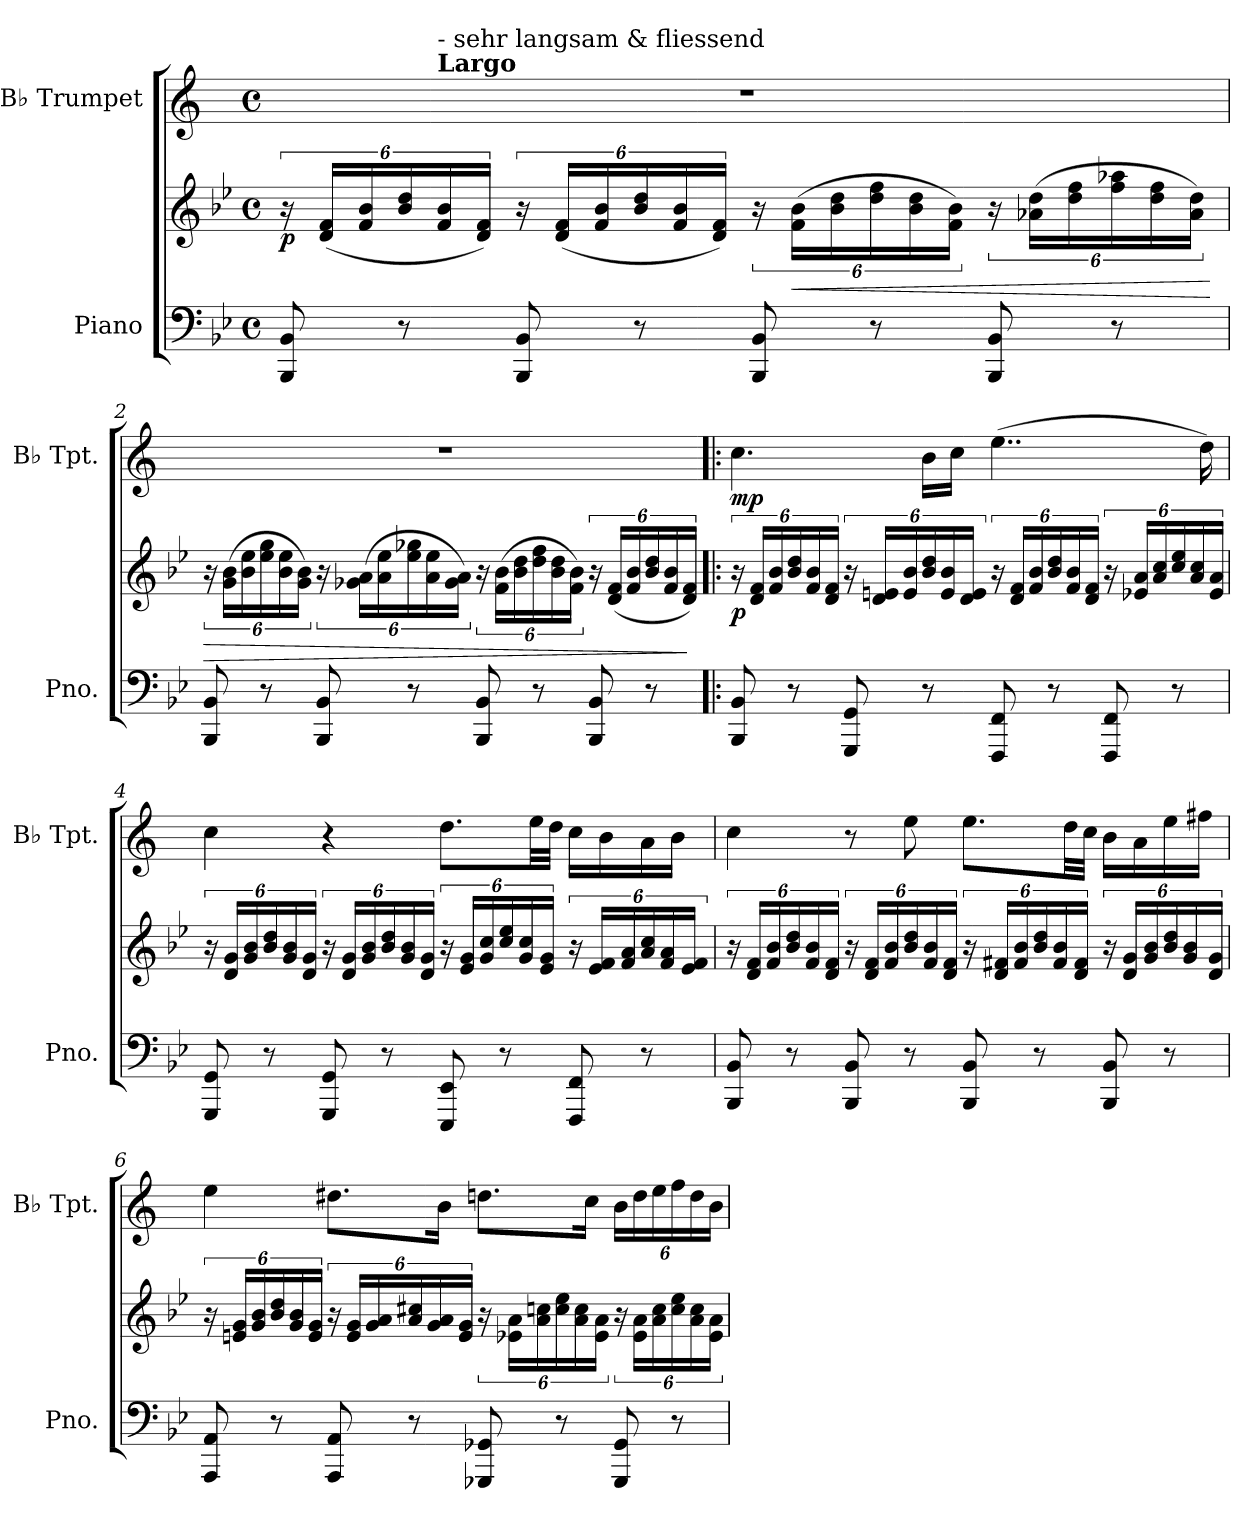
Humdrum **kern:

**kern	**kern	**dynam	**kern	**dynam
*part2	*part2	*part2	*part1	*part1
*staff3	*staff2	*staff2/3	*staff1	*staff1
*I"Piano	*	*	*I"B♭ Trumpet	*
*I'Pno.	*	*	*I'B♭ Tpt.	*
*clefF4	*clefG2	*	*clefG2	*
*	*	*	*ITrd1c2	*
*k[b-e-]	*k[b-e-]	*	*k[b-e-]	*
*M4/4	*M4/4	*	*M4/4	*
*met(c)	*met(c)	*	*met(c)	*
*MM30	*MM30	*	*MM30	*
=1	=1	=1	=1	=1
!	!	!LO:DY:b	!	!
*	*	*	*^	*
8BBB-/ 8BB-/	24r	p	1r	6ryy	.
.	(<24d/ 24f/LL	.	.	.	.
.	24f/ 24b-/	.	.	.	.
8r	24b-/ 24dd/	.	.	.	.
!	!	!	!	!LO:TX:B:t=Largo	!
!	!	!	!	!LO:TX:t=-   sehr langsam & fliessend	!
.	24f/ 24b-/	.	.	3%2ryy	.
.	24d/ 24f/JJ)	.	.	.	.
8BBB-/ 8BB-/	24r	.	.	.	.
.	(<24d/ 24f/LL	.	.	.	.
.	24f/ 24b-/	.	.	.	.
8r	24b-/ 24dd/	.	.	.	.
.	24f/ 24b-/	.	.	.	.
.	24d/ 24f/JJ)	.	.	.	.
8BBB-/ 8BB-/	24r	.	.	.	.
!	!	!LO:HP:b	!	!	!
.	(>24f\ 24b-\LL	<	.	.	.
.	24b-\ 24dd\	.	.	.	.
8r	24dd\ 24ff\	.	.	.	.
.	24b-\ 24dd\	.	.	.	.
.	24f\ 24b-\JJ)	.	.	.	.
8BBB-/ 8BB-/	24r	.	.	.	.
.	(>24a-X\ 24dd\LL	.	.	.	.
.	24dd\ 24ff\	.	.	6ryy	.
8r	24ff\ 24aa-X\	.	.	.	.
.	24dd\ 24ff\	.	.	.	.
.	24a-\ 24dd\JJ)	.	.	.	.
.	.	[	.	.	.
!!LO:LB:g=z
=2	=2	=2	=2	=2	=2
!	!	!LO:HP:b	!	!	!
*	*	*	*v	*v	*
8BBB-/ 8BB-/	24r	>	1r	.
.	(>24g\ 24b-\LL	.	.	.
.	24b-\ 24ee-\	.	.	.
8r	24ee-\ 24gg\	.	.	.
.	24b-\ 24ee-\	.	.	.
.	24g\ 24b-\JJ)	.	.	.
8BBB-/ 8BB-/	24r	.	.	.
.	(>24g-X\ 24a\LL	.	.	.
.	24a\ 24ee-\	.	.	.
8r	24ee-\ 24gg-X\	.	.	.
.	24a\ 24ee-\	.	.	.
.	24g-\ 24a\JJ)	.	.	.
8BBB-/ 8BB-/	24r	.	.	.
.	(>24f\ 24b-\LL	.	.	.
.	24b-\ 24dd\	.	.	.
8r	24dd\ 24ff\	.	.	.
.	24b-\ 24dd\	.	.	.
.	24f\ 24b-\JJ)	.	.	.
8BBB-/ 8BB-/	24r	.	.	.
.	(<24d/ 24f/LL	.	.	.
.	24f/ 24b-/	.	.	.
8r	24b-/ 24dd/	.	.	.
.	24f/ 24b-/	.	.	.
.	24d/ 24f/JJ)	.	.	.
.	.	]	.	.
!!LO:LB:g=z
=3!|:	=3!|:	=3!|:	=3!|:	=3!|:
!	!	!LO:DY:b	!	!LO:DY:b
8BBB-/ 8BB-/	24r	p	4.b-\	mp
.	24d/ 24f/LL	.	.	.
.	24f/ 24b-/	.	.	.
8r	24b-/ 24dd/	.	.	.
.	24f/ 24b-/	.	.	.
.	24d/ 24f/JJ	.	.	.
8GGG/ 8GG/	24r	.	.	.
.	24d/ 24en/LL	.	.	.
.	24e/ 24b-/	.	.	.
8r	24b-/ 24dd/	.	16a\LL	.
.	24e/ 24b-/	.	.	.
.	.	.	16b-\JJ	.
.	24d/ 24e/JJ	.	.	.
8FFF/ 8FF/	24r	.	(>4..dd\	.
.	24d/ 24f/LL	.	.	.
.	24f/ 24b-/	.	.	.
8r	24b-/ 24dd/	.	.	.
.	24f/ 24b-/	.	.	.
.	24d/ 24f/JJ	.	.	.
8FFF/ 8FF/	24r	.	.	.
.	24e-X/ 24a/LL	.	.	.
.	24a/ 24cc/	.	.	.
8r	24cc/ 24ee-/	.	.	.
.	24a/ 24cc/	.	.	.
.	.	.	16cc\)	.
.	24e-/ 24a/JJ	.	.	.
!!LO:PB:g=z
=4	=4	=4	=4	=4
8GGG/ 8GG/	24r	.	4b-\	.
.	24d/ 24g/LL	.	.	.
.	24g/ 24b-/	.	.	.
8r	24b-/ 24dd/	.	.	.
.	24g/ 24b-/	.	.	.
.	24d/ 24g/JJ	.	.	.
8GGG/ 8GG/	24r	.	4r	.
.	24d/ 24g/LL	.	.	.
.	24g/ 24b-/	.	.	.
8r	24b-/ 24dd/	.	.	.
.	24g/ 24b-/	.	.	.
.	24d/ 24g/JJ	.	.	.
8EEE-/ 8EE-/	24r	.	8.cc\L	.
.	24e-/ 24g/LL	.	.	.
.	24g/ 24cc/	.	.	.
8r	24cc/ 24ee-/	.	.	.
.	24g/ 24cc/	.	.	.
.	.	.	32dd\LL	.
.	24e-/ 24g/JJ	.	.	.
.	.	.	32cc\JJJ	.
8FFF/ 8FF/	24r	.	16b-\LL	.
.	24e-/ 24f/LL	.	.	.
.	.	.	16a\	.
.	24f/ 24a/	.	.	.
8r	24a/ 24cc/	.	16g\	.
.	24f/ 24a/	.	.	.
.	.	.	16a\JJ	.
.	24e-/ 24f/JJ	.	.	.
!!LO:LB:g=z
=5	=5	=5	=5	=5
8BBB-/ 8BB-/	24r	.	4b-\	.
.	24d/ 24f/LL	.	.	.
.	24f/ 24b-/	.	.	.
8r	24b-/ 24dd/	.	.	.
.	24f/ 24b-/	.	.	.
.	24d/ 24f/JJ	.	.	.
8BBB-/ 8BB-/	24r	.	8r	.
.	24d/ 24f/LL	.	.	.
.	24f/ 24b-/	.	.	.
8r	24b-/ 24dd/	.	8dd\	.
.	24f/ 24b-/	.	.	.
.	24d/ 24f/JJ	.	.	.
8BBB-/ 8BB-/	24r	.	8.dd\L	.
.	24d/ 24f#X/LL	.	.	.
.	24f#/ 24b-/	.	.	.
8r	24b-/ 24dd/	.	.	.
.	24f#/ 24b-/	.	.	.
.	.	.	32cc\LL	.
.	24d/ 24f#/JJ	.	.	.
.	.	.	32b-\JJJ	.
8BBB-/ 8BB-/	24r	.	16a\LL	.
.	24d/ 24g/LL	.	.	.
.	.	.	16g\	.
.	24g/ 24b-/	.	.	.
8r	24b-/ 24dd/	.	16dd\	.
.	24g/ 24b-/	.	.	.
.	.	.	16een\JJ	.
.	24d/ 24g/JJ	.	.	.
!!LO:LB:g=z
=6	=6	=6	=6	=6
8AAA/ 8AA/	24r	.	4dd\	.
.	24en/ 24g/LL	.	.	.
.	24g/ 24b-/	.	.	.
8r	24b-/ 24dd/	.	.	.
.	24g/ 24b-/	.	.	.
.	24e/ 24g/JJ	.	.	.
8AAA/ 8AA/	24r	.	8.cc#X\L	.
.	24e/ 24g/LL	.	.	.
.	24g/ 24a/	.	.	.
8r	24a/ 24cc#X/	.	.	.
.	24g/ 24a/	.	.	.
.	.	.	16a\Jk	.
.	24e/ 24g/JJ	.	.	.
8GGG-X/ 8GG-X/	24r	.	8.ccn\L	.
.	24e-X\ 24a\LL	.	.	.
.	24a\ 24ccn\	.	.	.
8r	24cc\ 24ee-\	.	.	.
.	24a\ 24cc\	.	.	.
.	.	.	16b-\Jk	.
.	24e-\ 24a\JJ	.	.	.
*	*	*	*Xbrackettup	*
8GGG-/ 8GG-/	24r	.	24a\LL	.
.	24e-\ 24a\LL	.	24cc\	.
.	24a\ 24cc\	.	24dd\	.
8r	24cc\ 24ee-\	.	24ee-\	.
.	24a\ 24cc\	.	24cc\	.
.	24e-\ 24a\JJ	.	24a\JJ	.
=	=	=	=	=
*-	*-	*-	*-	*-
